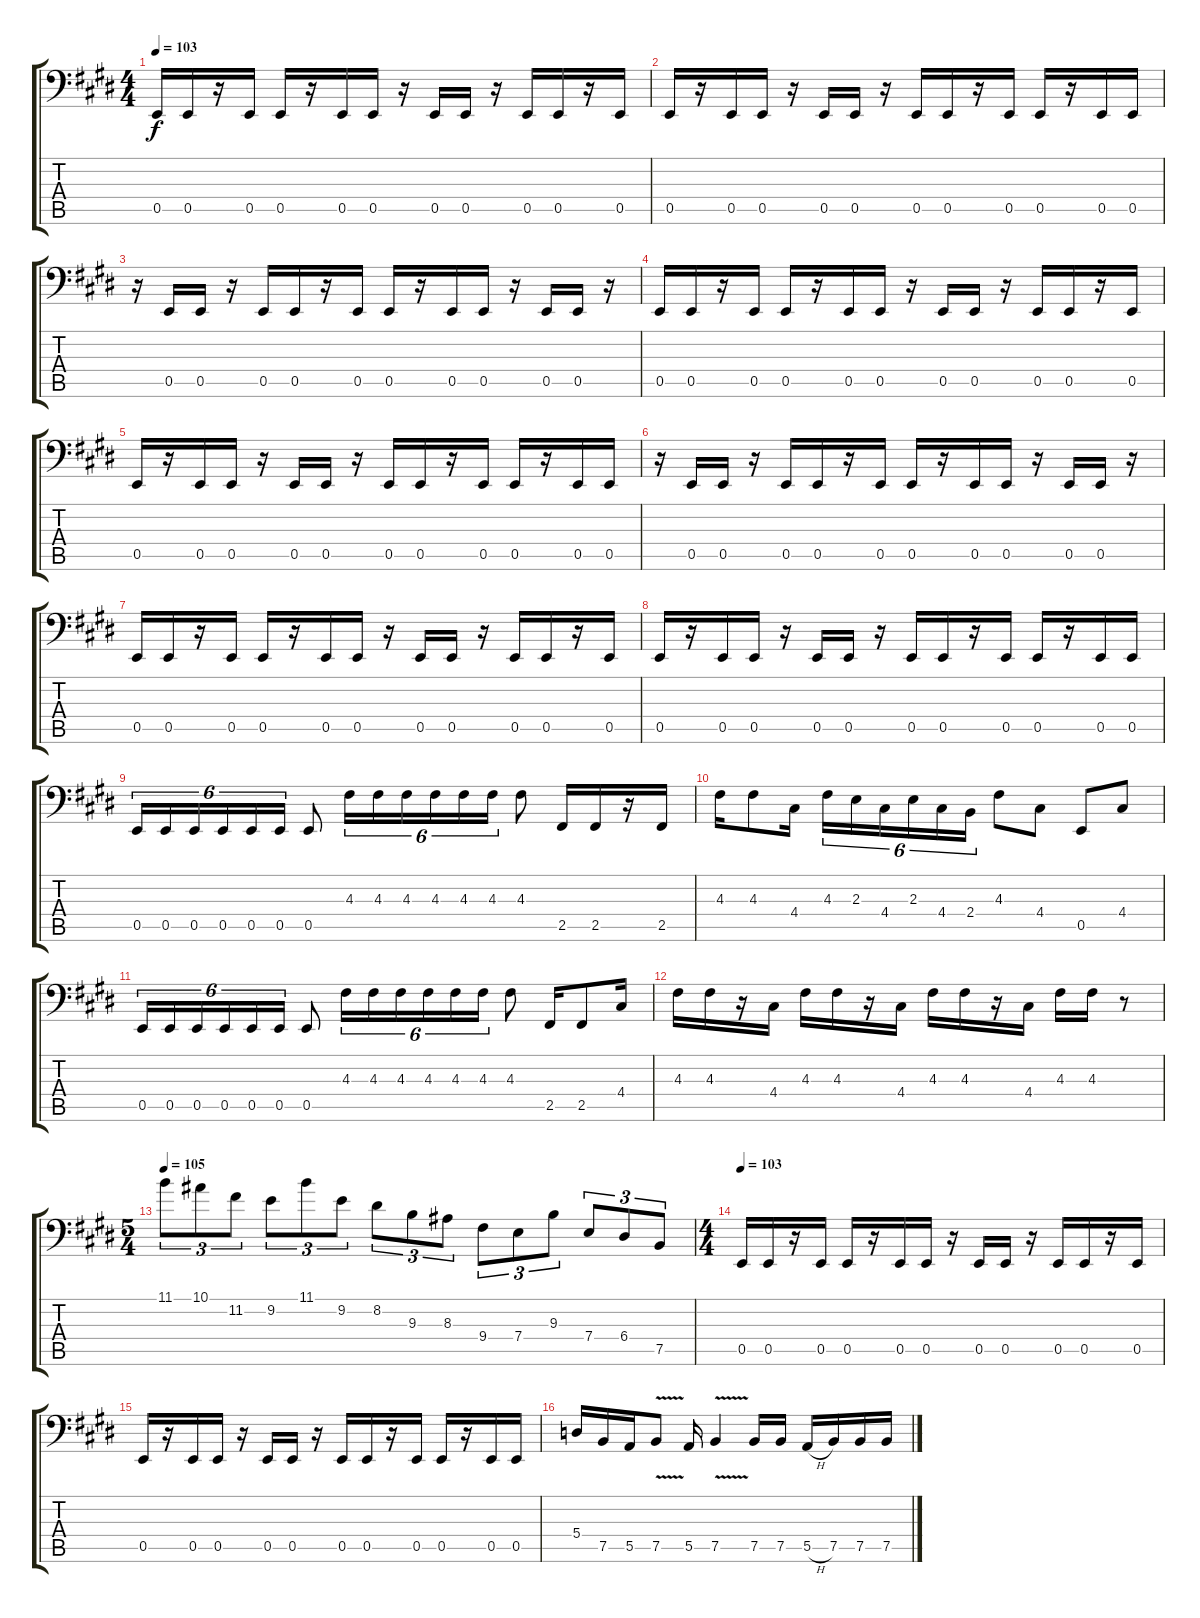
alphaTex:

\track "" {instrument electricbassfinger}
\staff {score tabs}
\tuning (C3 G2 D2 A1 E1 B0) {hide}
\ts (4 4)
\tempo 103
\clef f4
\ks e
0.5.16{dy f} 0.5.16 r.16 0.5.16 0.5.16 r.16 0.5.16 0.5.16 r.16 0.5.16 0.5.16 r.16 0.5.16 0.5.16 r.16 0.5.16 |
0.5.16 r.16 0.5.16 0.5.16 r.16 0.5.16 0.5.16 r.16 0.5.16 0.5.16 r.16 0.5.16 0.5.16 r.16 0.5.16 0.5.16 |
r.16 0.5.16 0.5.16 r.16 0.5.16 0.5.16 r.16 0.5.16 0.5.16 r.16 0.5.16 0.5.16 r.16 0.5.16 0.5.16 r.16 |
0.5.16 0.5.16 r.16 0.5.16 0.5.16 r.16 0.5.16 0.5.16 r.16 0.5.16 0.5.16 r.16 0.5.16 0.5.16 r.16 0.5.16 |
0.5.16 r.16 0.5.16 0.5.16 r.16 0.5.16 0.5.16 r.16 0.5.16 0.5.16 r.16 0.5.16 0.5.16 r.16 0.5.16 0.5.16 |
r.16 0.5.16 0.5.16 r.16 0.5.16 0.5.16 r.16 0.5.16 0.5.16 r.16 0.5.16 0.5.16 r.16 0.5.16 0.5.16 r.16 |
0.5.16 0.5.16 r.16 0.5.16 0.5.16 r.16 0.5.16 0.5.16 r.16 0.5.16 0.5.16 r.16 0.5.16 0.5.16 r.16 0.5.16 |
0.5.16 r.16 0.5.16 0.5.16 r.16 0.5.16 0.5.16 r.16 0.5.16 0.5.16 r.16 0.5.16 0.5.16 r.16 0.5.16 0.5.16 |
0.5.16{tu (6 4)} 0.5.16{tu (6 4)} 0.5.16{tu (6 4)} 0.5.16{tu (6 4)} 0.5.16{tu (6 4)} 0.5.16{tu (6 4)} 0.5.8 4.3.16{tu (6 4)} 4.3.16{tu (6 4)} 4.3.16{tu (6 4)} 4.3.16{tu (6 4)} 4.3.16{tu (6 4)} 4.3.16{tu (6 4)} 4.3.8 2.5.16 2.5.16 r.16 2.5.16 |
4.3.16 4.3.8 4.4.16 4.3.16{tu (6 4)} 2.3.16{tu (6 4)} 4.4.16{tu (6 4)} 2.3.16{tu (6 4)} 4.4.16{tu (6 4)} 2.4.16{tu (6 4)} 4.3.8 4.4.8 0.5.8 4.4.8 |
0.5.16{tu (6 4)} 0.5.16{tu (6 4)} 0.5.16{tu (6 4)} 0.5.16{tu (6 4)} 0.5.16{tu (6 4)} 0.5.16{tu (6 4)} 0.5.8 4.3.16{tu (6 4)} 4.3.16{tu (6 4)} 4.3.16{tu (6 4)} 4.3.16{tu (6 4)} 4.3.16{tu (6 4)} 4.3.16{tu (6 4)} 4.3.8 2.5.16 2.5.8 4.4.16 |
4.3.16 4.3.16 r.16 4.4.16 4.3.16 4.3.16 r.16 4.4.16 4.3.16 4.3.16 r.16 4.4.16 4.3.16 4.3.16 r.8 |
\ts (5 4)
\tempo 105
11.1.8{tu (3 2)} 10.1.8{tu (3 2)} 11.2.8{tu (3 2)} 9.2.8{tu (3 2)} 11.1.8{tu (3 2)} 9.2.8{tu (3 2)} 8.2.8{tu (3 2)} 9.3.8{tu (3 2)} 8.3.8{tu (3 2)} 9.4.8{tu (3 2)} 7.4.8{tu (3 2)} 9.3.8{tu (3 2)} 7.4.8{tu (3 2)} 6.4.8{tu (3 2)} 7.5.8{tu (3 2)} |
\ts (4 4)
\tempo 103
0.5.16 0.5.16 r.16 0.5.16 0.5.16 r.16 0.5.16 0.5.16 r.16 0.5.16 0.5.16 r.16 0.5.16 0.5.16 r.16 0.5.16 |
0.5.16 r.16 0.5.16 0.5.16 r.16 0.5.16 0.5.16 r.16 0.5.16 0.5.16 r.16 0.5.16 0.5.16 r.16 0.5.16 0.5.16 |
5.4.16 7.5.16 5.5.16 7.5{v}.8 5.5.16 7.5{v}.4 7.5.16 7.5.16 5.5{h}.16 7.5.16 7.5.16 7.5.16
